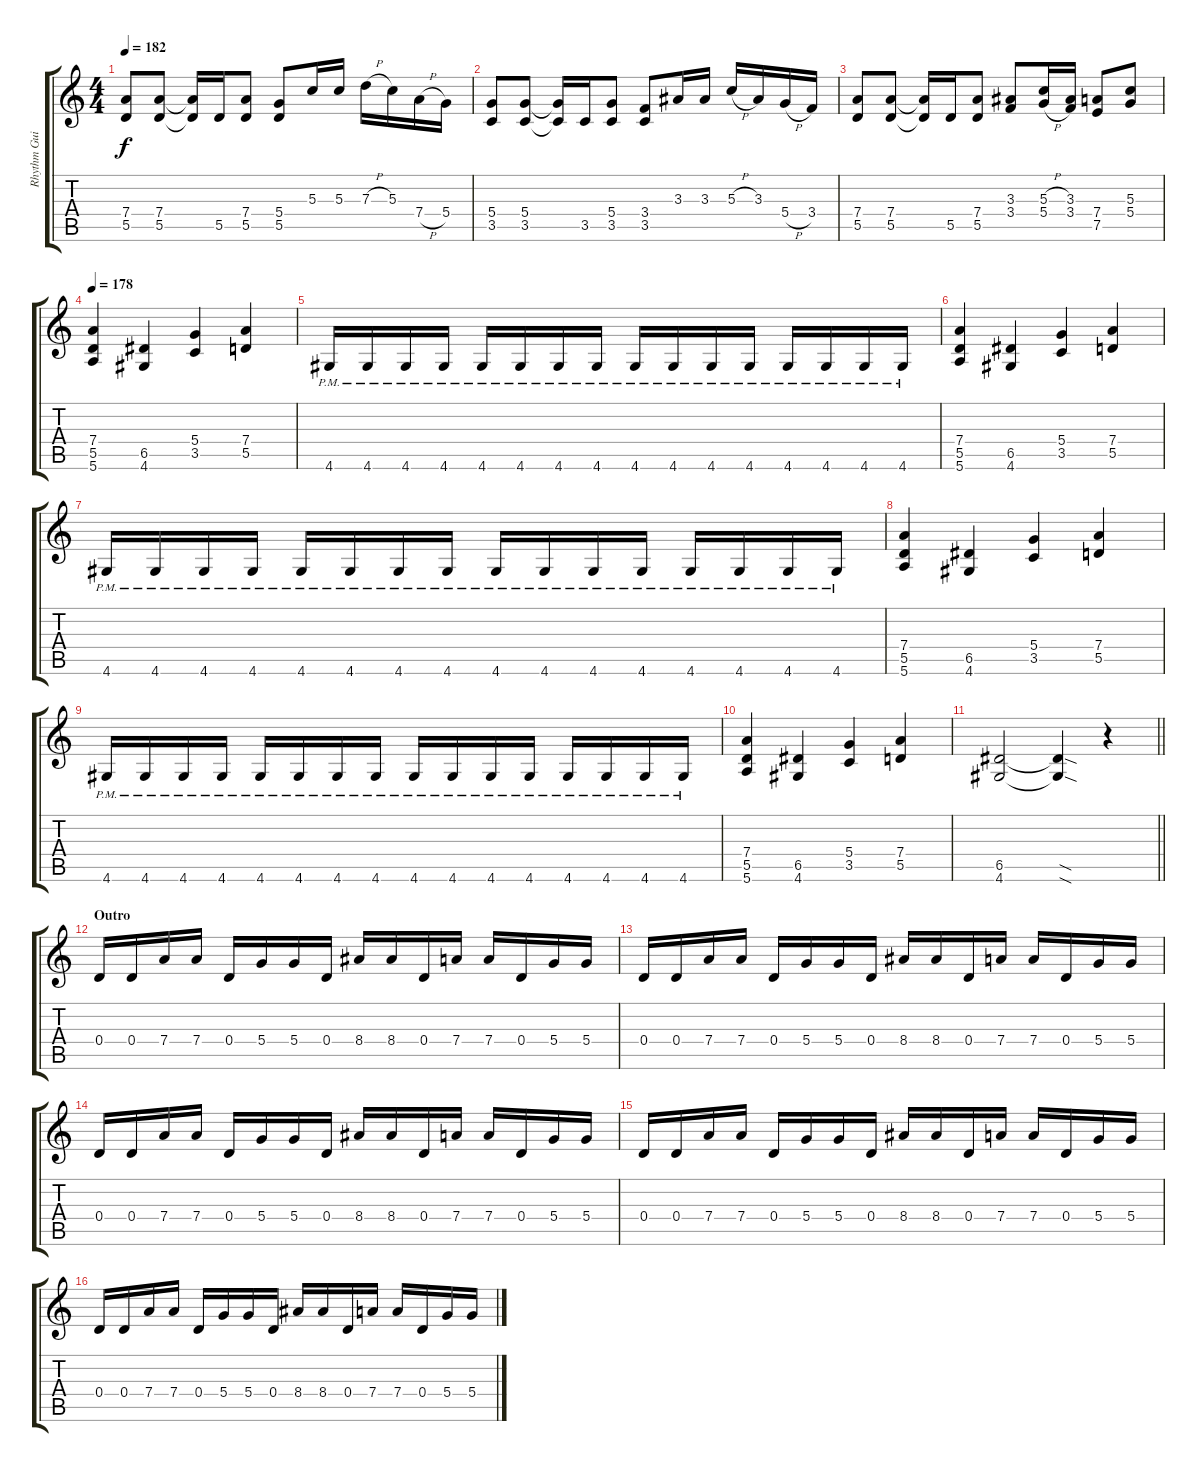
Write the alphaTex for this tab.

\track ("Rhythm Guitar 2" "Rhythm Gui") {instrument distortionguitar}
\staff {score tabs}
\tuning (E4 B3 G3 D3 A2 E2) {hide}
\ts (4 4)
\tempo 182
\clef g2
\ks aminor
(7.4 5.5).8{dy f} (7.4 5.5).8 (7.4{t} 5.5{t}).16 5.5.16 (7.4 5.5).8 (5.4 5.5).8 5.3.16 5.3.16 7.3{h}.16 5.3.16 7.4{h}.16 5.4.16 |
(5.4 3.5).8 (5.4 3.5).8 (5.4{t} 3.5{t}).16 3.5.16 (5.4 3.5).8 (3.4 3.5).8 3.3.16 3.3.16 5.3{h}.16 3.3.16 5.4{h}.16 3.4.16 |
(7.4 5.5).8 (7.4 5.5).8 (7.4{t} 5.5{t}).16 5.5.16 (7.4 5.5).8 (3.3 3.4).8 (5.3{h} 5.4{h}).16 (3.3 3.4).16 (7.4 7.5).8 (5.3 5.4).8 |
\tempo 178
(7.4 5.5 5.6).4 (6.5 4.6).4 (5.4 3.5).4 (7.4 5.5).4 |
4.6{pm}.16 4.6{pm}.16 4.6{pm}.16 4.6{pm}.16 4.6{pm}.16 4.6{pm}.16 4.6{pm}.16 4.6{pm}.16 4.6{pm}.16 4.6{pm}.16 4.6{pm}.16 4.6{pm}.16 4.6{pm}.16 4.6{pm}.16 4.6{pm}.16 4.6{pm}.16 |
(7.4 5.5 5.6).4 (6.5 4.6).4 (5.4 3.5).4 (7.4 5.5).4 |
4.6{pm}.16 4.6{pm}.16 4.6{pm}.16 4.6{pm}.16 4.6{pm}.16 4.6{pm}.16 4.6{pm}.16 4.6{pm}.16 4.6{pm}.16 4.6{pm}.16 4.6{pm}.16 4.6{pm}.16 4.6{pm}.16 4.6{pm}.16 4.6{pm}.16 4.6{pm}.16 |
(7.4 5.5 5.6).4 (6.5 4.6).4 (5.4 3.5).4 (7.4 5.5).4 |
4.6{pm}.16 4.6{pm}.16 4.6{pm}.16 4.6{pm}.16 4.6{pm}.16 4.6{pm}.16 4.6{pm}.16 4.6{pm}.16 4.6{pm}.16 4.6{pm}.16 4.6{pm}.16 4.6{pm}.16 4.6{pm}.16 4.6{pm}.16 4.6{pm}.16 4.6{pm}.16 |
(7.4 5.5 5.6).4 (6.5 4.6).4 (5.4 3.5).4 (7.4 5.5).4 |
\barLineRight lightlight
(6.5 4.6).2 (6.5{sod t} 4.6{sod t}).4 r.4 |
\section ("" "Outro")
0.4.16 0.4.16 7.4.16 7.4.16 0.4.16 5.4.16 5.4.16 0.4.16 8.4.16 8.4.16 0.4.16 7.4.16 7.4.16 0.4.16 5.4.16 5.4.16 |
0.4.16 0.4.16 7.4.16 7.4.16 0.4.16 5.4.16 5.4.16 0.4.16 8.4.16 8.4.16 0.4.16 7.4.16 7.4.16 0.4.16 5.4.16 5.4.16 |
0.4.16 0.4.16 7.4.16 7.4.16 0.4.16 5.4.16 5.4.16 0.4.16 8.4.16 8.4.16 0.4.16 7.4.16 7.4.16 0.4.16 5.4.16 5.4.16 |
0.4.16 0.4.16 7.4.16 7.4.16 0.4.16 5.4.16 5.4.16 0.4.16 8.4.16 8.4.16 0.4.16 7.4.16 7.4.16 0.4.16 5.4.16 5.4.16 |
0.4.16 0.4.16 7.4.16 7.4.16 0.4.16 5.4.16 5.4.16 0.4.16 8.4.16 8.4.16 0.4.16 7.4.16 7.4.16 0.4.16 5.4.16 5.4.16
